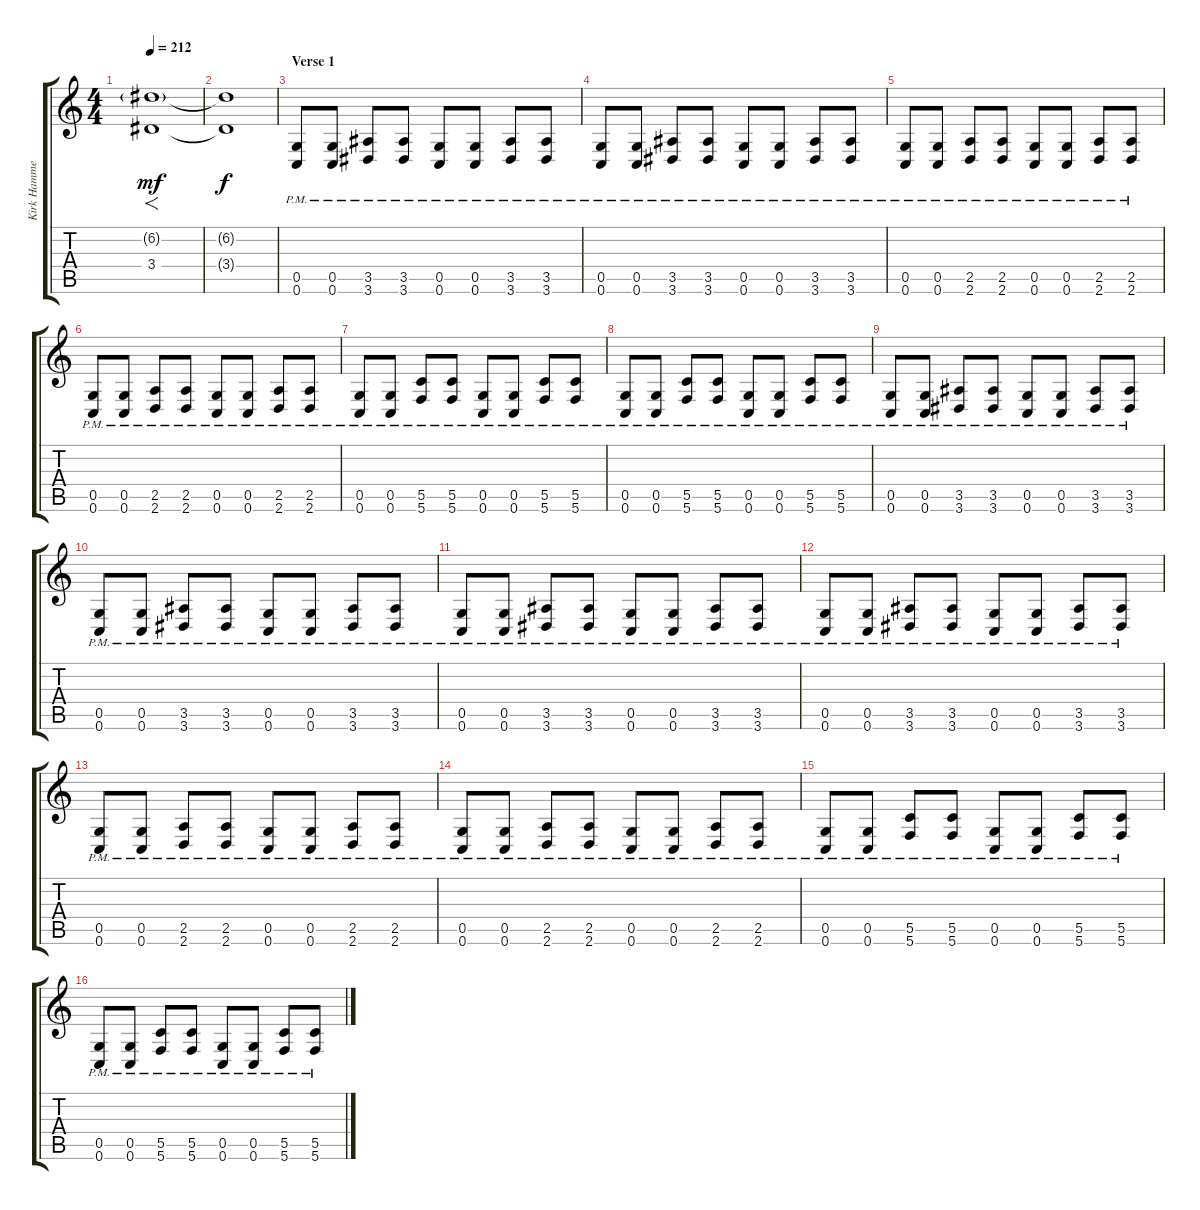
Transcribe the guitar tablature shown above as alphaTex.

\track ("Kirk Hammet" "Kirk Hamme") {instrument overdrivenguitar}
\staff {score tabs}
\tuning (D4 A3 F3 C3 G2 C2) {hide}
\ts (4 4)
\tempo 212
\clef g2
\ks c
(6.2{g} 3.4).1{f dy mf} |
(6.2{t} 3.4{t}).1{dy f} |
\section ("" "Verse 1")
(0.5{pm} 0.6).8{volume 13 instrument electricguitarmuted} (0.5{pm} 0.6).8 (3.5{pm} 3.6).8 (3.5{pm} 3.6).8 (0.5{pm} 0.6).8 (0.5{pm} 0.6).8 (3.5{pm} 3.6).8 (3.5{pm} 3.6).8 |
(0.5{pm} 0.6).8 (0.5{pm} 0.6).8 (3.5{pm} 3.6).8 (3.5{pm} 3.6).8 (0.5{pm} 0.6).8 (0.5{pm} 0.6).8 (3.5{pm} 3.6).8 (3.5{pm} 3.6).8 |
(0.5{pm} 0.6).8 (0.5{pm} 0.6).8 (2.5{pm} 2.6).8 (2.5{pm} 2.6).8 (0.5{pm} 0.6).8 (0.5{pm} 0.6).8 (2.5{pm} 2.6).8 (2.5{pm} 2.6).8 |
(0.5{pm} 0.6).8 (0.5{pm} 0.6).8 (2.5{pm} 2.6).8 (2.5{pm} 2.6).8 (0.5{pm} 0.6).8 (0.5{pm} 0.6).8 (2.5{pm} 2.6).8 (2.5{pm} 2.6).8 |
(0.5{pm} 0.6).8 (0.5{pm} 0.6).8 (5.5{pm} 5.6).8 (5.5{pm} 5.6).8 (0.5{pm} 0.6).8 (0.5{pm} 0.6).8 (5.5{pm} 5.6).8 (5.5{pm} 5.6).8 |
(0.5{pm} 0.6).8 (0.5{pm} 0.6).8 (5.5{pm} 5.6).8 (5.5{pm} 5.6).8 (0.5{pm} 0.6).8 (0.5{pm} 0.6).8 (5.5{pm} 5.6).8 (5.5{pm} 5.6).8 |
(0.5{pm} 0.6).8 (0.5{pm} 0.6).8 (3.5{pm} 3.6).8 (3.5{pm} 3.6).8 (0.5{pm} 0.6).8 (0.5{pm} 0.6).8 (3.5{pm} 3.6).8 (3.5{pm} 3.6).8 |
(0.5{pm} 0.6).8 (0.5{pm} 0.6).8 (3.5{pm} 3.6).8 (3.5{pm} 3.6).8 (0.5{pm} 0.6).8 (0.5{pm} 0.6).8 (3.5{pm} 3.6).8 (3.5{pm} 3.6).8 |
(0.5{pm} 0.6).8 (0.5{pm} 0.6).8 (3.5{pm} 3.6).8 (3.5{pm} 3.6).8 (0.5{pm} 0.6).8 (0.5{pm} 0.6).8 (3.5{pm} 3.6).8 (3.5{pm} 3.6).8 |
(0.5{pm} 0.6).8 (0.5{pm} 0.6).8 (3.5{pm} 3.6).8 (3.5{pm} 3.6).8 (0.5{pm} 0.6).8 (0.5{pm} 0.6).8 (3.5{pm} 3.6).8 (3.5{pm} 3.6).8 |
(0.5{pm} 0.6).8 (0.5{pm} 0.6).8 (2.5{pm} 2.6).8 (2.5{pm} 2.6).8 (0.5{pm} 0.6).8 (0.5{pm} 0.6).8 (2.5{pm} 2.6).8 (2.5{pm} 2.6).8 |
(0.5{pm} 0.6).8 (0.5{pm} 0.6).8 (2.5{pm} 2.6).8 (2.5{pm} 2.6).8 (0.5{pm} 0.6).8 (0.5{pm} 0.6).8 (2.5{pm} 2.6).8 (2.5{pm} 2.6).8 |
(0.5{pm} 0.6).8 (0.5{pm} 0.6).8 (5.5{pm} 5.6).8 (5.5{pm} 5.6).8 (0.5{pm} 0.6).8 (0.5{pm} 0.6).8 (5.5{pm} 5.6).8 (5.5{pm} 5.6).8 |
(0.5{pm} 0.6).8 (0.5{pm} 0.6).8 (5.5{pm} 5.6).8 (5.5{pm} 5.6).8 (0.5{pm} 0.6).8 (0.5{pm} 0.6).8 (5.5{pm} 5.6).8 (5.5{pm} 5.6).8
